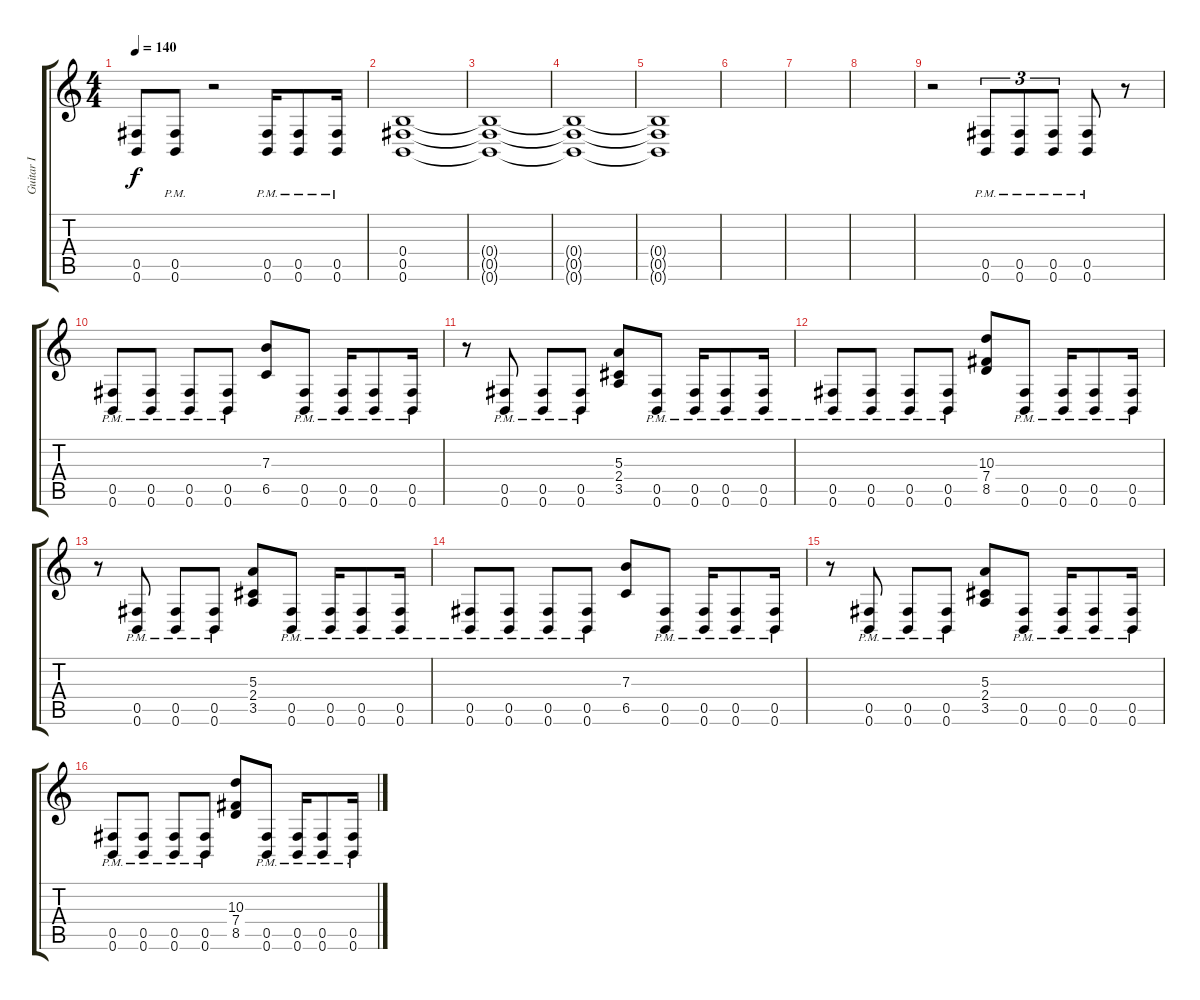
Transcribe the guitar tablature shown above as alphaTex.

\track ("Guitar I" "Guitar I") {instrument distortionguitar}
\staff {score tabs}
\tuning (Db4 Ab3 E3 B2 Gb2 B1) {hide}
\ts (4 4)
\tempo 140
\clef g2
\ks c
(0.5{t} 0.6{t}).8{dy f} (0.5{pm} 0.6{pm}).8 r.2 (0.5{pm} 0.6{pm}).16 (0.5{pm} 0.6{pm}).8 (0.5{pm} 0.6{pm}).16 |
(0.4 0.5 0.6).1 |
(0.4{t} 0.5{t} 0.6{t}).1 |
(0.4{t} 0.5{t} 0.6{t}).1 |
(0.4{t} 0.5{t} 0.6{t}).1 |
|
|
|
r.2 (0.5{pm} 0.6{pm}).8{tu (3 2)} (0.5{pm} 0.6{pm}).8{tu (3 2)} (0.5{pm} 0.6{pm}).8{tu (3 2)} (0.5{pm} 0.6{pm}).8 r.8 |
(0.5{pm} 0.6{pm}).8 (0.5{pm} 0.6{pm}).8 (0.5{pm} 0.6{pm}).8 (0.5{pm} 0.6{pm}).8 (7.3 6.5).8 (0.5{pm} 0.6{pm}).8 (0.5{pm} 0.6{pm}).16 (0.5{pm} 0.6{pm}).8 (0.5{pm} 0.6{pm}).16 |
r.8 (0.5{pm} 0.6{pm}).8 (0.5{pm} 0.6{pm}).8 (0.5{pm} 0.6{pm}).8 (5.3 2.4 3.5).8 (0.5{pm} 0.6{pm}).8 (0.5{pm} 0.6{pm}).16 (0.5{pm} 0.6{pm}).8 (0.5{pm} 0.6{pm}).16 |
(0.5{pm} 0.6{pm}).8 (0.5{pm} 0.6{pm}).8 (0.5{pm} 0.6{pm}).8 (0.5{pm} 0.6{pm}).8 (10.3 7.4 8.5).8 (0.5{pm} 0.6{pm}).8 (0.5{pm} 0.6{pm}).16 (0.5{pm} 0.6{pm}).8 (0.5{pm} 0.6{pm}).16 |
r.8 (0.5{pm} 0.6{pm}).8 (0.5{pm} 0.6{pm}).8 (0.5{pm} 0.6{pm}).8 (5.3 2.4 3.5).8 (0.5{pm} 0.6{pm}).8 (0.5{pm} 0.6{pm}).16 (0.5{pm} 0.6{pm}).8 (0.5{pm} 0.6{pm}).16 |
(0.5{pm} 0.6{pm}).8 (0.5{pm} 0.6{pm}).8 (0.5{pm} 0.6{pm}).8 (0.5{pm} 0.6{pm}).8 (7.3 6.5).8 (0.5{pm} 0.6{pm}).8 (0.5{pm} 0.6{pm}).16 (0.5{pm} 0.6{pm}).8 (0.5{pm} 0.6{pm}).16 |
r.8 (0.5{pm} 0.6{pm}).8 (0.5{pm} 0.6{pm}).8 (0.5{pm} 0.6{pm}).8 (5.3 2.4 3.5).8 (0.5{pm} 0.6{pm}).8 (0.5{pm} 0.6{pm}).16 (0.5{pm} 0.6{pm}).8 (0.5{pm} 0.6{pm}).16 |
(0.5{pm} 0.6{pm}).8 (0.5{pm} 0.6{pm}).8 (0.5{pm} 0.6{pm}).8 (0.5{pm} 0.6{pm}).8 (10.3 7.4 8.5).8 (0.5{pm} 0.6{pm}).8 (0.5{pm} 0.6{pm}).16 (0.5{pm} 0.6{pm}).8 (0.5{pm} 0.6{pm}).16
